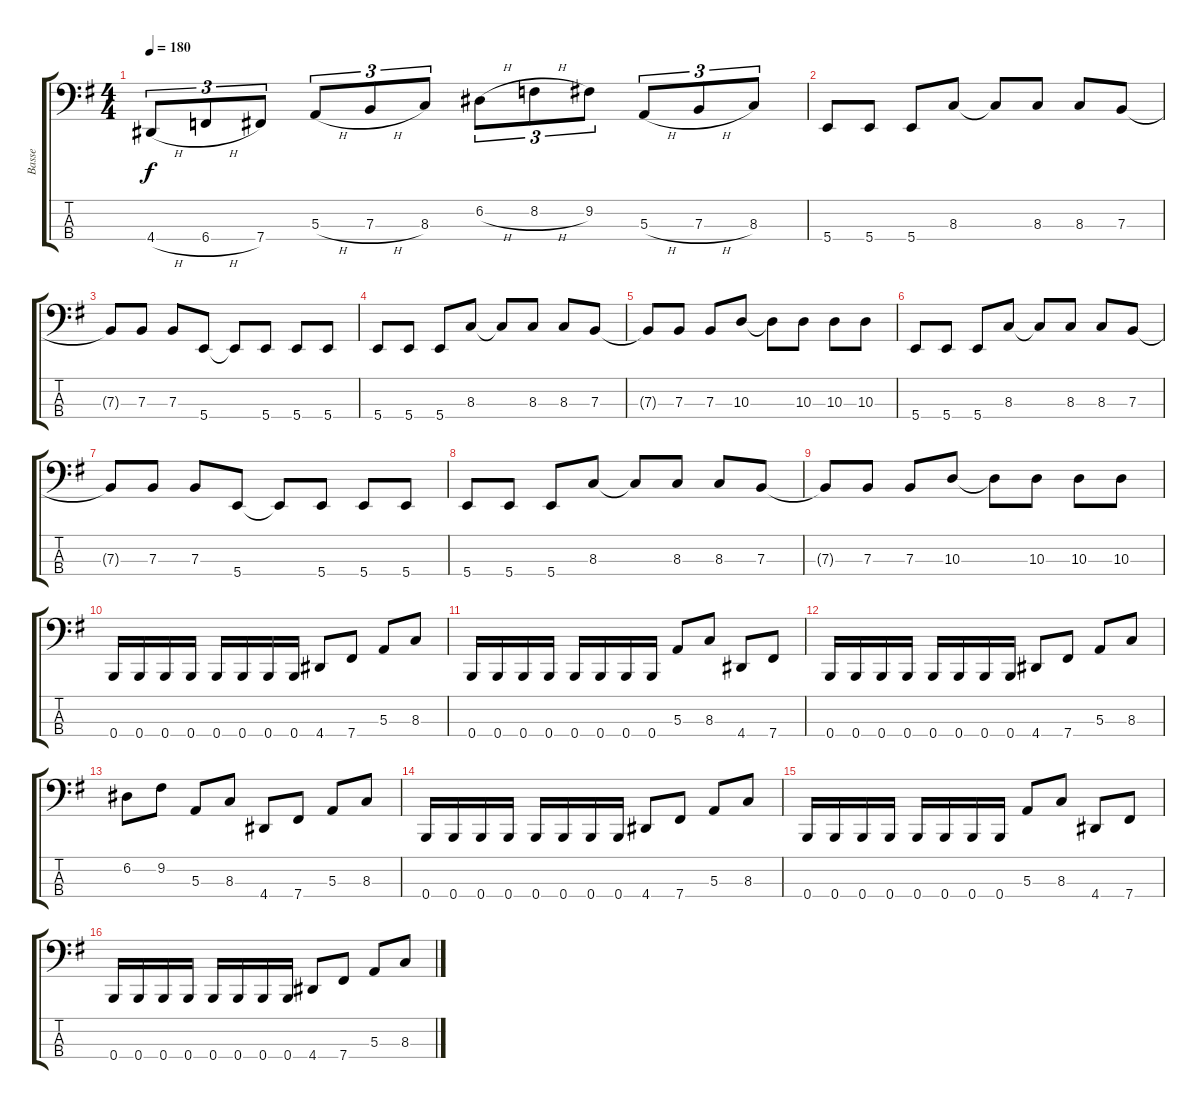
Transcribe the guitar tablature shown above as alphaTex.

\track ("Basse" "Basse") {instrument electricbasspick}
\staff {score tabs}
\tuning (D2 A1 E1 B0) {hide}
\ts (4 4)
\tempo 180
\clef f4
\ks g
4.4{h}.8{tu (3 2) dy f} 6.4{h}.8{tu (3 2)} 7.4.8{tu (3 2)} 5.3{h}.8{tu (3 2)} 7.3{h}.8{tu (3 2)} 8.3.8{tu (3 2)} 6.2{h}.8{tu (3 2)} 8.2{h}.8{tu (3 2)} 9.2.8{tu (3 2)} 5.3{h}.8{tu (3 2)} 7.3{h}.8{tu (3 2)} 8.3.8{tu (3 2)} |
5.4.8 5.4.8 5.4.8 8.3.8 8.3{t}.8 8.3.8 8.3.8 7.3.8 |
7.3{t}.8 7.3.8 7.3.8 5.4.8 5.4{t}.8 5.4.8 5.4.8 5.4.8 |
5.4.8 5.4.8 5.4.8 8.3.8 8.3{t}.8 8.3.8 8.3.8 7.3.8 |
7.3{t}.8 7.3.8 7.3.8 10.3.8 10.3{t}.8 10.3.8 10.3.8 10.3.8 |
5.4.8 5.4.8 5.4.8 8.3.8 8.3{t}.8 8.3.8 8.3.8 7.3.8 |
7.3{t}.8 7.3.8 7.3.8 5.4.8 5.4{t}.8 5.4.8 5.4.8 5.4.8 |
5.4.8 5.4.8 5.4.8 8.3.8 8.3{t}.8 8.3.8 8.3.8 7.3.8 |
7.3{t}.8 7.3.8 7.3.8 10.3.8 10.3{t}.8 10.3.8 10.3.8 10.3.8 |
0.4.16 0.4.16 0.4.16 0.4.16 0.4.16 0.4.16 0.4.16 0.4.16 4.4.8 7.4.8 5.3.8 8.3.8 |
0.4.16 0.4.16 0.4.16 0.4.16 0.4.16 0.4.16 0.4.16 0.4.16 5.3.8 8.3.8 4.4.8 7.4.8 |
0.4.16 0.4.16 0.4.16 0.4.16 0.4.16 0.4.16 0.4.16 0.4.16 4.4.8 7.4.8 5.3.8 8.3.8 |
6.2.8 9.2.8 5.3.8 8.3.8 4.4.8 7.4.8 5.3.8 8.3.8 |
0.4.16 0.4.16 0.4.16 0.4.16 0.4.16 0.4.16 0.4.16 0.4.16 4.4.8 7.4.8 5.3.8 8.3.8 |
0.4.16 0.4.16 0.4.16 0.4.16 0.4.16 0.4.16 0.4.16 0.4.16 5.3.8 8.3.8 4.4.8 7.4.8 |
0.4.16 0.4.16 0.4.16 0.4.16 0.4.16 0.4.16 0.4.16 0.4.16 4.4.8 7.4.8 5.3.8 8.3.8
